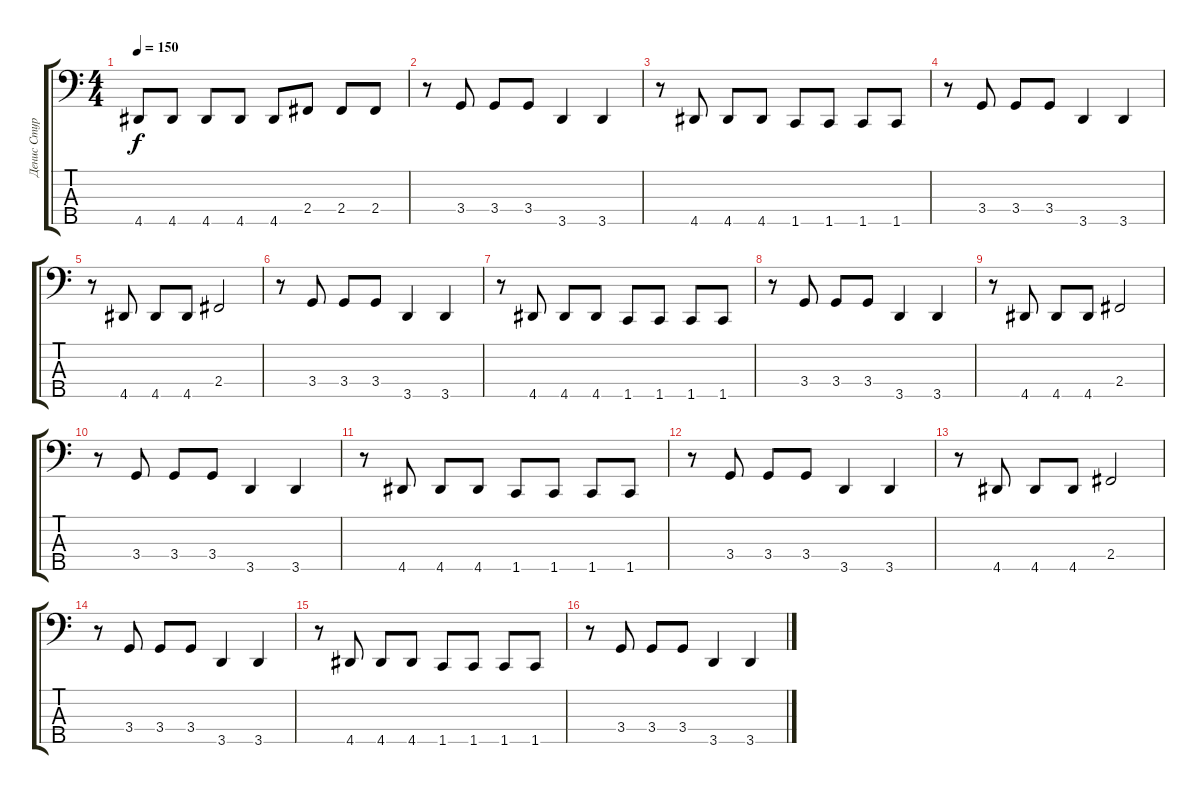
\track ("Денис Стурченко" "Денис Стур") {instrument electricbassfinger}
\staff {score tabs}
\tuning (G2 D2 A1 E1 B0) {hide}
\ts (4 4)
\tempo 150
\clef f4
\ks c
4.5.8{dy f} 4.5.8 4.5.8 4.5.8 4.5.8 2.4.8 2.4.8 2.4.8 |
r.8 3.4.8 3.4.8 3.4.8 3.5.4 3.5.4 |
r.8 4.5.8 4.5.8 4.5.8 1.5.8 1.5.8 1.5.8 1.5.8 |
r.8 3.4.8 3.4.8 3.4.8 3.5.4 3.5.4 |
r.8 4.5.8 4.5.8 4.5.8 2.4.2 |
r.8 3.4.8 3.4.8 3.4.8 3.5.4 3.5.4 |
r.8 4.5.8 4.5.8 4.5.8 1.5.8 1.5.8 1.5.8 1.5.8 |
r.8 3.4.8 3.4.8 3.4.8 3.5.4 3.5.4 |
r.8 4.5.8 4.5.8 4.5.8 2.4.2 |
r.8 3.4.8 3.4.8 3.4.8 3.5.4 3.5.4 |
r.8 4.5.8 4.5.8 4.5.8 1.5.8 1.5.8 1.5.8 1.5.8 |
r.8 3.4.8 3.4.8 3.4.8 3.5.4 3.5.4 |
r.8 4.5.8 4.5.8 4.5.8 2.4.2 |
r.8 3.4.8 3.4.8 3.4.8 3.5.4 3.5.4 |
r.8 4.5.8 4.5.8 4.5.8 1.5.8 1.5.8 1.5.8 1.5.8 |
r.8 3.4.8 3.4.8 3.4.8 3.5.4 3.5.4
